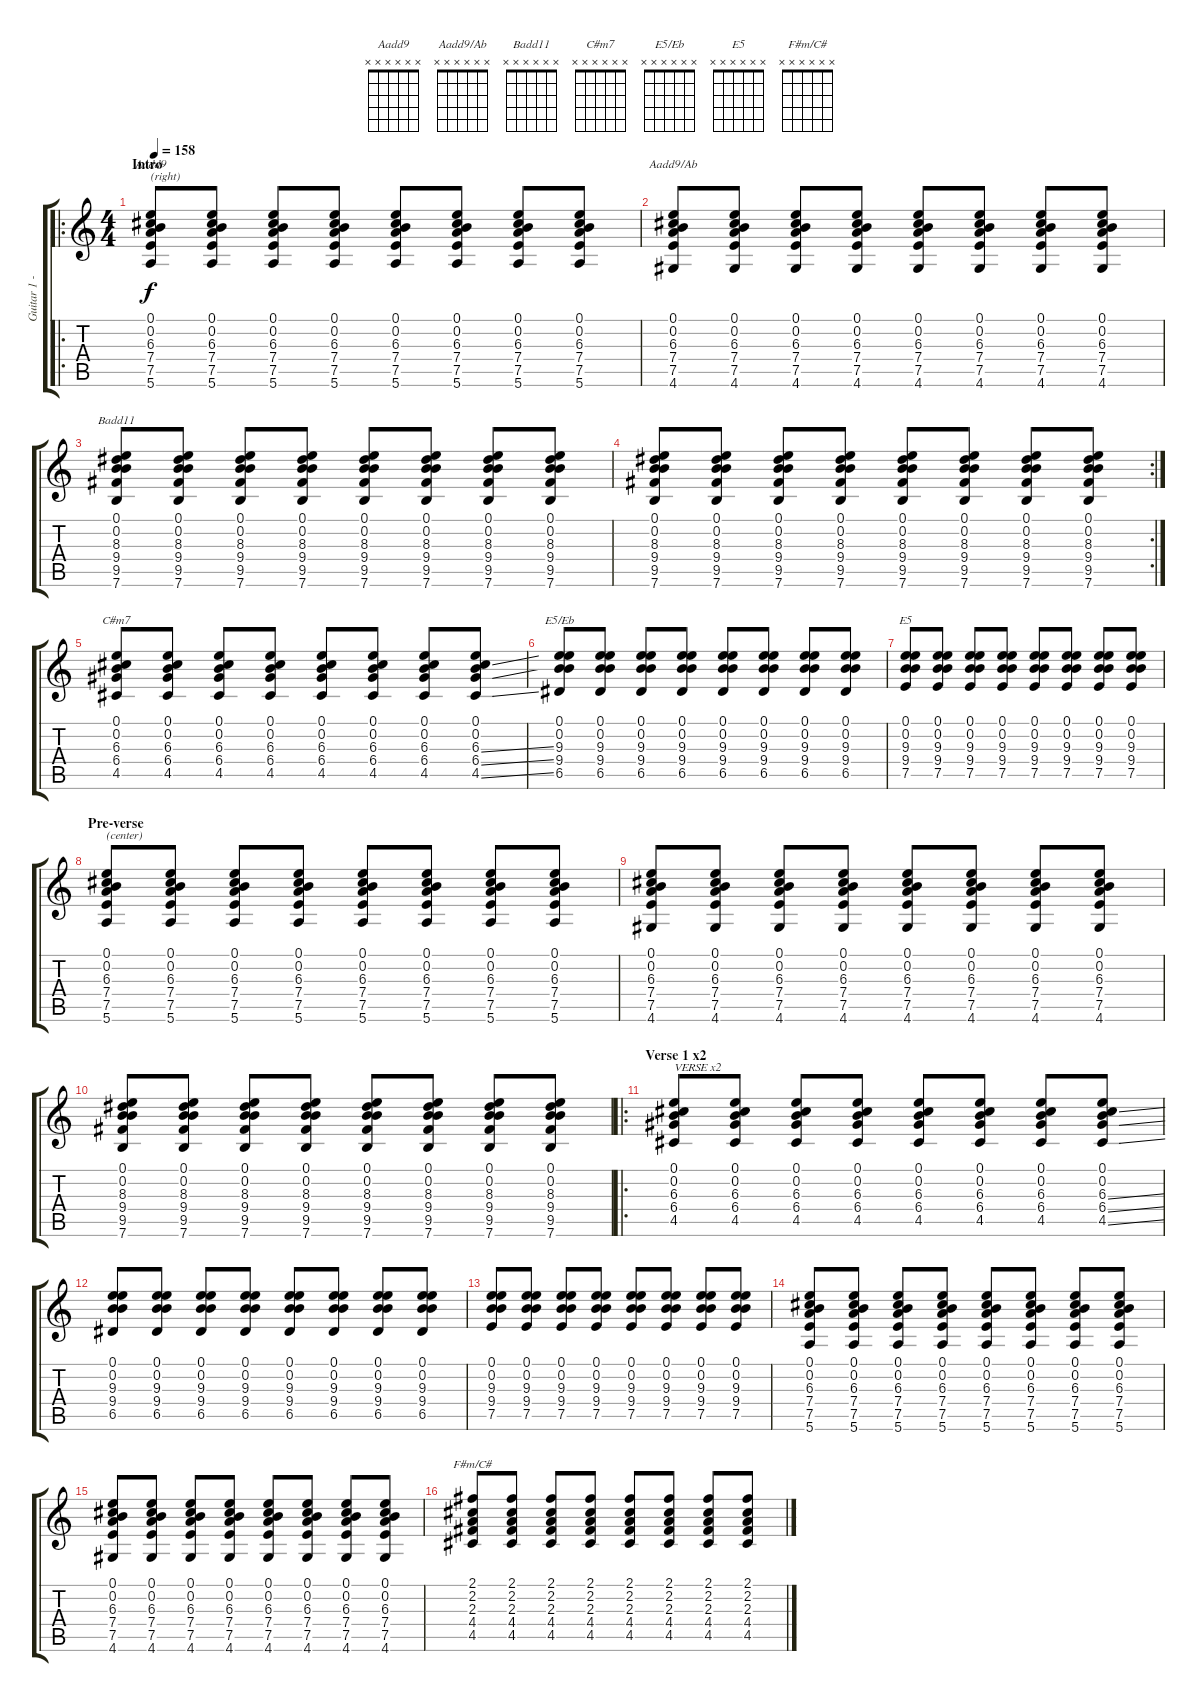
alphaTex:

\track ("Guitar 1 - main stuff" "Guitar 1 -") {instrument electricguitarclean}
\staff {score tabs}
\tuning (E4 B3 G3 D3 A2 E2) {hide}
\chord ("Aadd9" x x x x x x) {firstfret 0}
\chord ("Aadd9/Ab" x x x x x x) {firstfret 0}
\chord ("Badd11" x x x x x x) {firstfret 0}
\chord ("C#m7" x x x x x x) {firstfret 0}
\chord ("E5/Eb" x x x x x x) {firstfret 0}
\chord ("E5" x x x x x x) {firstfret 0}
\chord ("F#m/C#" x x x x x x) {firstfret 0}
\ro
\ts (4 4)
\section ("" "Intro")
\tempo 158
\clef g2
\ks c
(0.1 0.2 6.3 7.4 7.5 5.6).8{ch "Aadd9" txt "(right)" dy f balance 12 instrument electricguitarclean} (0.1 0.2 6.3 7.4 7.5 5.6).8 (0.1 0.2 6.3 7.4 7.5 5.6).8 (0.1 0.2 6.3 7.4 7.5 5.6).8 (0.1 0.2 6.3 7.4 7.5 5.6).8 (0.1 0.2 6.3 7.4 7.5 5.6).8 (0.1 0.2 6.3 7.4 7.5 5.6).8 (0.1 0.2 6.3 7.4 7.5 5.6).8 |
(0.1 0.2 6.3 7.4 7.5 4.6).8{ch "Aadd9/Ab"} (0.1 0.2 6.3 7.4 7.5 4.6).8 (0.1 0.2 6.3 7.4 7.5 4.6).8 (0.1 0.2 6.3 7.4 7.5 4.6).8 (0.1 0.2 6.3 7.4 7.5 4.6).8 (0.1 0.2 6.3 7.4 7.5 4.6).8 (0.1 0.2 6.3 7.4 7.5 4.6).8 (0.1 0.2 6.3 7.4 7.5 4.6).8 |
(0.1 0.2 8.3 9.4 9.5 7.6).8{ch "Badd11"} (0.1 0.2 8.3 9.4 9.5 7.6).8 (0.1 0.2 8.3 9.4 9.5 7.6).8 (0.1 0.2 8.3 9.4 9.5 7.6).8 (0.1 0.2 8.3 9.4 9.5 7.6).8 (0.1 0.2 8.3 9.4 9.5 7.6).8 (0.1 0.2 8.3 9.4 9.5 7.6).8 (0.1 0.2 8.3 9.4 9.5 7.6).8 |
\rc 2
(0.1 0.2 8.3 9.4 9.5 7.6).8 (0.1 0.2 8.3 9.4 9.5 7.6).8 (0.1 0.2 8.3 9.4 9.5 7.6).8 (0.1 0.2 8.3 9.4 9.5 7.6).8 (0.1 0.2 8.3 9.4 9.5 7.6).8 (0.1 0.2 8.3 9.4 9.5 7.6).8 (0.1 0.2 8.3 9.4 9.5 7.6).8 (0.1 0.2 8.3 9.4 9.5 7.6).8 |
(0.1 0.2 6.3 6.4 4.5).8{ch "C#m7" balance 12} (0.1 0.2 6.3 6.4 4.5).8 (0.1 0.2 6.3 6.4 4.5).8 (0.1 0.2 6.3 6.4 4.5).8 (0.1 0.2 6.3 6.4 4.5).8 (0.1 0.2 6.3 6.4 4.5).8 (0.1 0.2 6.3 6.4 4.5).8 (0.1 0.2 6.3{ss} 6.4{ss} 4.5{ss}).8 |
(0.1 0.2 9.3 9.4 6.5).8{ch "E5/Eb"} (0.1 0.2 9.3 9.4 6.5).8 (0.1 0.2 9.3 9.4 6.5).8 (0.1 0.2 9.3 9.4 6.5).8 (0.1 0.2 9.3 9.4 6.5).8 (0.1 0.2 9.3 9.4 6.5).8 (0.1 0.2 9.3 9.4 6.5).8 (0.1 0.2 9.3 9.4 6.5).8 |
(0.1 0.2 9.3 9.4 7.5).8{ch "E5"} (0.1 0.2 9.3 9.4 7.5).8 (0.1 0.2 9.3 9.4 7.5).8 (0.1 0.2 9.3 9.4 7.5).8 (0.1 0.2 9.3 9.4 7.5).8 (0.1 0.2 9.3 9.4 7.5).8 (0.1 0.2 9.3 9.4 7.5).8 (0.1 0.2 9.3 9.4 7.5).8 |
\section ("" "Pre-verse")
(0.1 0.2 6.3 7.4 7.5 5.6).8{txt "(center)" balance 8} (0.1 0.2 6.3 7.4 7.5 5.6).8 (0.1 0.2 6.3 7.4 7.5 5.6).8 (0.1 0.2 6.3 7.4 7.5 5.6).8 (0.1 0.2 6.3 7.4 7.5 5.6).8 (0.1 0.2 6.3 7.4 7.5 5.6).8 (0.1 0.2 6.3 7.4 7.5 5.6).8 (0.1 0.2 6.3 7.4 7.5 5.6).8 |
(0.1 0.2 6.3 7.4 7.5 4.6).8 (0.1 0.2 6.3 7.4 7.5 4.6).8 (0.1 0.2 6.3 7.4 7.5 4.6).8 (0.1 0.2 6.3 7.4 7.5 4.6).8 (0.1 0.2 6.3 7.4 7.5 4.6).8 (0.1 0.2 6.3 7.4 7.5 4.6).8 (0.1 0.2 6.3 7.4 7.5 4.6).8 (0.1 0.2 6.3 7.4 7.5 4.6).8 |
(0.1 0.2 8.3 9.4 9.5 7.6).8 (0.1 0.2 8.3 9.4 9.5 7.6).8 (0.1 0.2 8.3 9.4 9.5 7.6).8 (0.1 0.2 8.3 9.4 9.5 7.6).8 (0.1 0.2 8.3 9.4 9.5 7.6).8 (0.1 0.2 8.3 9.4 9.5 7.6).8 (0.1 0.2 8.3 9.4 9.5 7.6).8 (0.1 0.2 8.3 9.4 9.5 7.6).8 |
\ro
\section ("" "Verse 1 x2")
(0.1 0.2 6.3 6.4 4.5).8{txt "VERSE x2" balance 8} (0.1 0.2 6.3 6.4 4.5).8 (0.1 0.2 6.3 6.4 4.5).8 (0.1 0.2 6.3 6.4 4.5).8 (0.1 0.2 6.3 6.4 4.5).8 (0.1 0.2 6.3 6.4 4.5).8 (0.1 0.2 6.3 6.4 4.5).8 (0.1 0.2 6.3{ss} 6.4{ss} 4.5{ss}).8 |
(0.1 0.2 9.3 9.4 6.5).8 (0.1 0.2 9.3 9.4 6.5).8 (0.1 0.2 9.3 9.4 6.5).8 (0.1 0.2 9.3 9.4 6.5).8 (0.1 0.2 9.3 9.4 6.5).8 (0.1 0.2 9.3 9.4 6.5).8 (0.1 0.2 9.3 9.4 6.5).8 (0.1 0.2 9.3 9.4 6.5).8 |
(0.1 0.2 9.3 9.4 7.5).8 (0.1 0.2 9.3 9.4 7.5).8 (0.1 0.2 9.3 9.4 7.5).8 (0.1 0.2 9.3 9.4 7.5).8 (0.1 0.2 9.3 9.4 7.5).8 (0.1 0.2 9.3 9.4 7.5).8 (0.1 0.2 9.3 9.4 7.5).8 (0.1 0.2 9.3 9.4 7.5).8 |
(0.1 0.2 6.3 7.4 7.5 5.6).8 (0.1 0.2 6.3 7.4 7.5 5.6).8 (0.1 0.2 6.3 7.4 7.5 5.6).8 (0.1 0.2 6.3 7.4 7.5 5.6).8 (0.1 0.2 6.3 7.4 7.5 5.6).8 (0.1 0.2 6.3 7.4 7.5 5.6).8 (0.1 0.2 6.3 7.4 7.5 5.6).8 (0.1 0.2 6.3 7.4 7.5 5.6).8 |
(0.1 0.2 6.3 7.4 7.5 4.6).8 (0.1 0.2 6.3 7.4 7.5 4.6).8 (0.1 0.2 6.3 7.4 7.5 4.6).8 (0.1 0.2 6.3 7.4 7.5 4.6).8 (0.1 0.2 6.3 7.4 7.5 4.6).8 (0.1 0.2 6.3 7.4 7.5 4.6).8 (0.1 0.2 6.3 7.4 7.5 4.6).8 (0.1 0.2 6.3 7.4 7.5 4.6).8 |
(2.1 2.2 2.3 4.4 4.5).8{ch "F#m/C#"} (2.1 2.2 2.3 4.4 4.5).8 (2.1 2.2 2.3 4.4 4.5).8 (2.1 2.2 2.3 4.4 4.5).8 (2.1 2.2 2.3 4.4 4.5).8 (2.1 2.2 2.3 4.4 4.5).8 (2.1 2.2 2.3 4.4 4.5).8 (2.1 2.2 2.3 4.4 4.5).8
